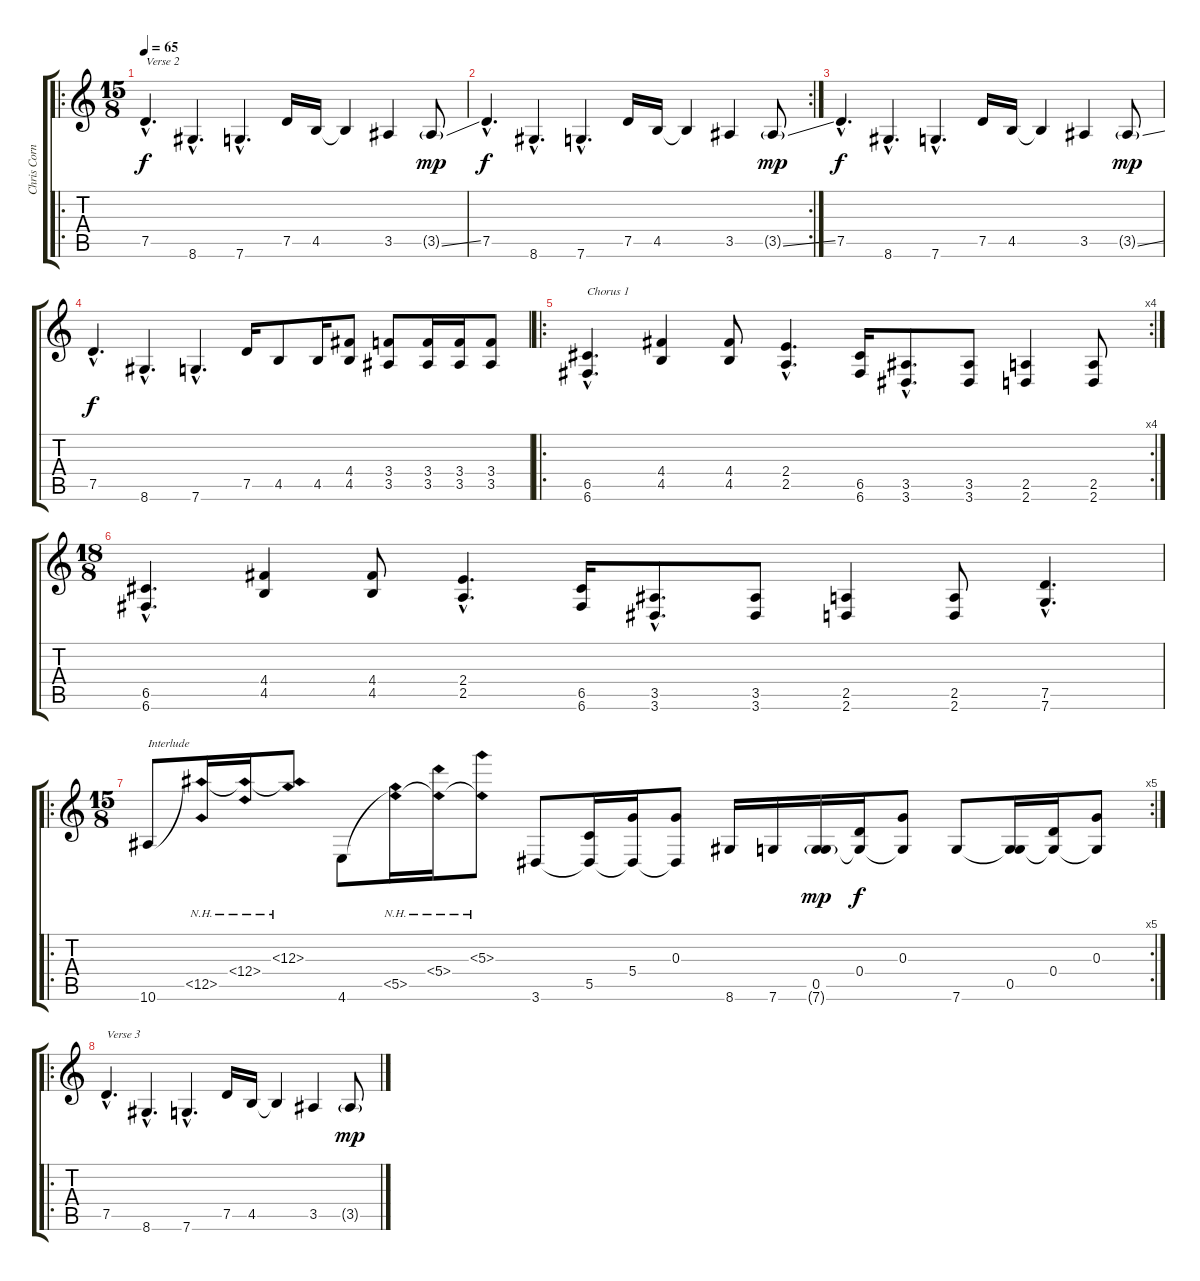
\track ("Chris Cornell" "Chris Corn") {instrument overdrivenguitar}
\staff {score tabs}
\tuning (E4 B3 G3 D3 G2 C2) {hide}
\ro
\ts (15 8)
\tempo 65
\clef g2
\ks c
7.5{hac}.4{d txt "Verse 2" dy f} 8.6{hac}.4{d} 7.6{hac}.4{d} 7.5.16 4.5.16 4.5{t}.4 3.5.4 3.5{ss g}.8{dy mp} |
\rc 2
7.5{hac}.4{d dy f} 8.6{hac}.4{d} 7.6{hac}.4{d} 7.5.16 4.5.16 4.5{t}.4 3.5.4 3.5{ss g}.8{dy mp} |
7.5{hac}.4{d dy f} 8.6{hac}.4{d} 7.6{hac}.4{d} 7.5.16 4.5.16 4.5{t}.4 3.5.4 3.5{ss g}.8{dy mp} |
7.5{hac}.4{d dy f} 8.6{hac}.4{d} 7.6{hac}.4{d} 7.5.16 4.5.8 4.5.16 (4.4 4.5).8 (3.4 3.5).8 (3.4 3.5).16 (3.4 3.5).16 (3.4 3.5).8 |
\ro
\rc 4
(6.5{hac} 6.6{hac}).4{d txt "Chorus 1"} (4.4 4.5).4 (4.4 4.5).8 (2.4{hac} 2.5{hac}).4{d} (6.5 6.6).16 (3.5{hac} 3.6{hac}).8{d} (3.5 3.6).8 (2.5 2.6).4 (2.5 2.6).8 |
\ts (18 8)
(6.5{hac} 6.6{hac}).4{d} (4.4 4.5).4 (4.4 4.5).8 (2.4{hac} 2.5{hac}).4{d} (6.5 6.6).16 (3.5{hac} 3.6{hac}).8{d} (3.5 3.6).8 (2.5 2.6).4 (2.5 2.6).8 (7.5{hac} 7.6{hac}).4{d} |
\ro
\rc 5
\ts (15 8)
10.6.8{txt "Interlude"} (12.5{nh} 10.6{nh t}).16 (12.4{nh} 10.6{nh t}).16 (12.3{nh} 10.6{nh t}).8 4.6.8 (5.5{nh} 4.6{nh t}).16 (5.4{nh} 4.6{nh t}).16 (5.3{nh} 4.6{nh t}).8 3.6.8 (5.5 3.6{t}).16 (5.4 3.6{t}).16 (0.3 3.6{t}).8 8.6.16 7.6.16 (0.5 7.6{g}).16{dy mp} (0.4 7.6{t}).16{dy f} (0.3 7.6{t}).8 7.6.8 (0.5 7.6{t}).16 (0.4 7.6{t}).16 (0.3 7.6{t}).8 |
\ro
7.5{hac}.4{d txt "Verse 3"} 8.6{hac}.4{d} 7.6{hac}.4{d} 7.5.16 4.5.16 4.5{t}.4 3.5.4 3.5{ss g}.8{dy mp}
